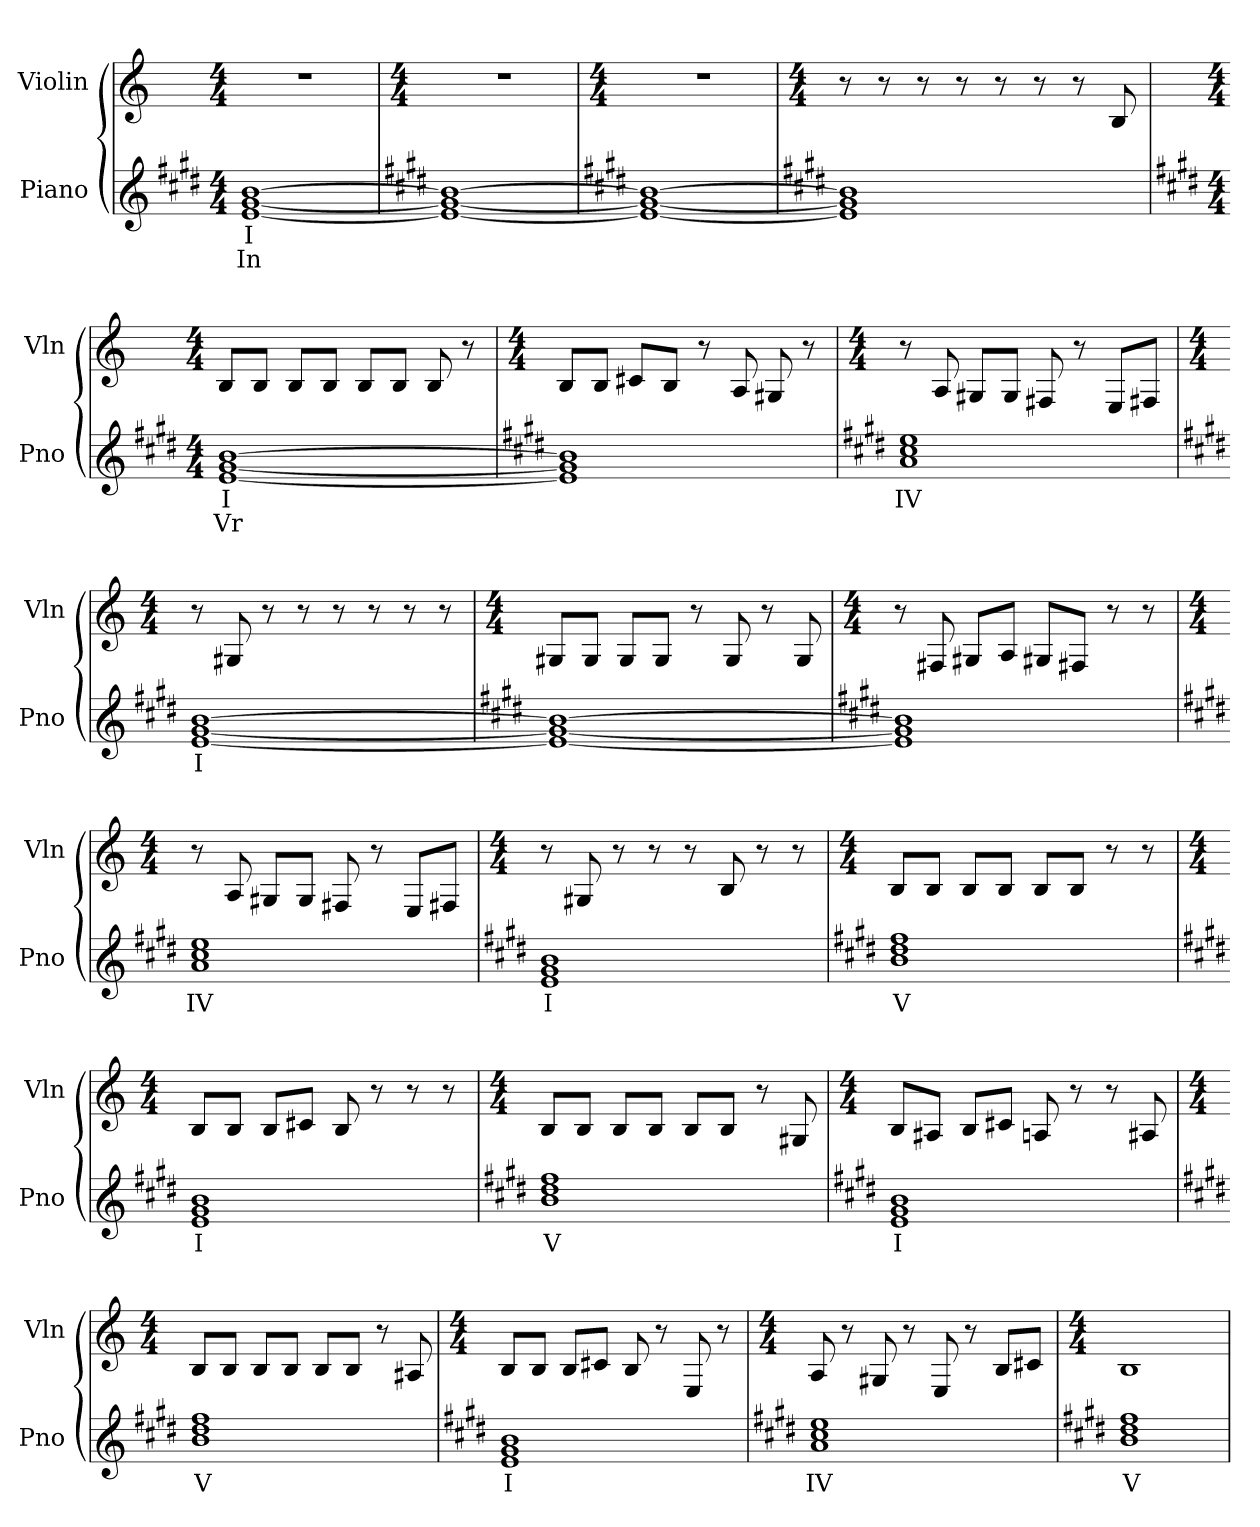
**kern	**text	**text	**kern
*part2	*part2	*part2	*part1
*staff2	*staff2	*staff2	*staff1
*I"Piano	*	*	*I"Violin
*I'Pno	*	*	*I'Vln
*k[f#c#g#d#]	*	*	*
*E:	*	*	*
*M4/4	*	*	*M4/4
=	=	=	=
[1e [1g# [1b	I	In	1r
=	=	=	=
*k[f#c#g#d#]	*	*	*
*E:	*	*	*
*	*	*	*M4/4
1e_ 1g#_ 1b_	.	.	1r
=	=	=	=
*k[f#c#g#d#]	*	*	*
*E:	*	*	*
*	*	*	*M4/4
1e_ 1g#_ 1b_	.	.	1r
=	=	=	=
*k[f#c#g#d#]	*	*	*
*E:	*	*	*
*	*	*	*M4/4
1e] 1g#] 1b]	.	.	8r
.	.	.	8r
.	.	.	8r
.	.	.	8r
.	.	.	8r
.	.	.	8r
.	.	.	8r
.	.	.	8B
=	=	=	=
*k[f#c#g#d#]	*	*	*
*E:	*	*	*
*M4/4	*	*	*M4/4
[1e [1g# [1b	I	Vr	8BL
.	.	.	8BJ
.	.	.	8BL
.	.	.	8BJ
.	.	.	8BL
.	.	.	8BJ
.	.	.	8B
.	.	.	8r
=	=	=	=
*k[f#c#g#d#]	*	*	*
*E:	*	*	*
*	*	*	*M4/4
1e] 1g#] 1b]	.	.	8BL
.	.	.	8BJ
.	.	.	8c#XL
.	.	.	8BJ
.	.	.	8r
.	.	.	8A
.	.	.	8G#X
.	.	.	8r
=	=	=	=
*k[f#c#g#d#]	*	*	*
*E:	*	*	*
*	*	*	*M4/4
1a 1cc# 1ee	IV	.	8r
.	.	.	8A
.	.	.	8G#XL
.	.	.	8G#J
.	.	.	8F#X
.	.	.	8r
.	.	.	8EL
.	.	.	8F#XJ
=	=	=	=
*k[f#c#g#d#]	*	*	*
*E:	*	*	*
*	*	*	*M4/4
[1e [1g# [1b	I	.	8r
.	.	.	8G#X
.	.	.	8r
.	.	.	8r
.	.	.	8r
.	.	.	8r
.	.	.	8r
.	.	.	8r
=	=	=	=
*k[f#c#g#d#]	*	*	*
*E:	*	*	*
*	*	*	*M4/4
1e_ 1g#_ 1b_	.	.	8G#XL
.	.	.	8G#J
.	.	.	8G#L
.	.	.	8G#J
.	.	.	8r
.	.	.	8G#
.	.	.	8r
.	.	.	8G#
=	=	=	=
*k[f#c#g#d#]	*	*	*
*E:	*	*	*
*	*	*	*M4/4
1e] 1g#] 1b]	.	.	8r
.	.	.	8F#X
.	.	.	8G#XL
.	.	.	8AJ
.	.	.	8G#XL
.	.	.	8F#XJ
.	.	.	8r
.	.	.	8r
=	=	=	=
*k[f#c#g#d#]	*	*	*
*E:	*	*	*
*	*	*	*M4/4
1a 1cc# 1ee	IV	.	8r
.	.	.	8A
.	.	.	8G#XL
.	.	.	8G#J
.	.	.	8F#X
.	.	.	8r
.	.	.	8EL
.	.	.	8F#XJ
=	=	=	=
*k[f#c#g#d#]	*	*	*
*E:	*	*	*
*	*	*	*M4/4
1e 1g# 1b	I	.	8r
.	.	.	8G#X
.	.	.	8r
.	.	.	8r
.	.	.	8r
.	.	.	8B
.	.	.	8r
.	.	.	8r
=	=	=	=
*k[f#c#g#d#]	*	*	*
*E:	*	*	*
*	*	*	*M4/4
1b 1dd# 1ff#	V	.	8BL
.	.	.	8BJ
.	.	.	8BL
.	.	.	8BJ
.	.	.	8BL
.	.	.	8BJ
.	.	.	8r
.	.	.	8r
=	=	=	=
*k[f#c#g#d#]	*	*	*
*E:	*	*	*
*	*	*	*M4/4
1e 1g# 1b	I	.	8BL
.	.	.	8BJ
.	.	.	8BL
.	.	.	8c#XJ
.	.	.	8B
.	.	.	8r
.	.	.	8r
.	.	.	8r
=	=	=	=
*k[f#c#g#d#]	*	*	*
*E:	*	*	*
*	*	*	*M4/4
1b 1dd# 1ff#	V	.	8BL
.	.	.	8BJ
.	.	.	8BL
.	.	.	8BJ
.	.	.	8BL
.	.	.	8BJ
.	.	.	8r
.	.	.	8G#X
=	=	=	=
*k[f#c#g#d#]	*	*	*
*E:	*	*	*
*	*	*	*M4/4
1e 1g# 1b	I	.	8BL
.	.	.	8A#XJ
.	.	.	8BL
.	.	.	8c#XJ
.	.	.	8An
.	.	.	8r
.	.	.	8r
.	.	.	8A#X
=	=	=	=
*k[f#c#g#d#]	*	*	*
*E:	*	*	*
*	*	*	*M4/4
1b 1dd# 1ff#	V	.	8BL
.	.	.	8BJ
.	.	.	8BL
.	.	.	8BJ
.	.	.	8BL
.	.	.	8BJ
.	.	.	8r
.	.	.	8A#X
=	=	=	=
*k[f#c#g#d#]	*	*	*
*E:	*	*	*
*	*	*	*M4/4
1e 1g# 1b	I	.	8BL
.	.	.	8BJ
.	.	.	8BL
.	.	.	8c#XJ
.	.	.	8B
.	.	.	8r
.	.	.	8E
.	.	.	8r
=	=	=	=
*k[f#c#g#d#]	*	*	*
*E:	*	*	*
*	*	*	*M4/4
1a 1cc# 1ee	IV	.	8A
.	.	.	8r
.	.	.	8G#X
.	.	.	8r
.	.	.	8E
.	.	.	8r
.	.	.	8BL
.	.	.	8c#XJ
=	=	=	=
*k[f#c#g#d#]	*	*	*
*E:	*	*	*
*	*	*	*M4/4
1b 1dd# 1ff#	V	.	1B
=	=	=	=
*-	*-	*-	*-
